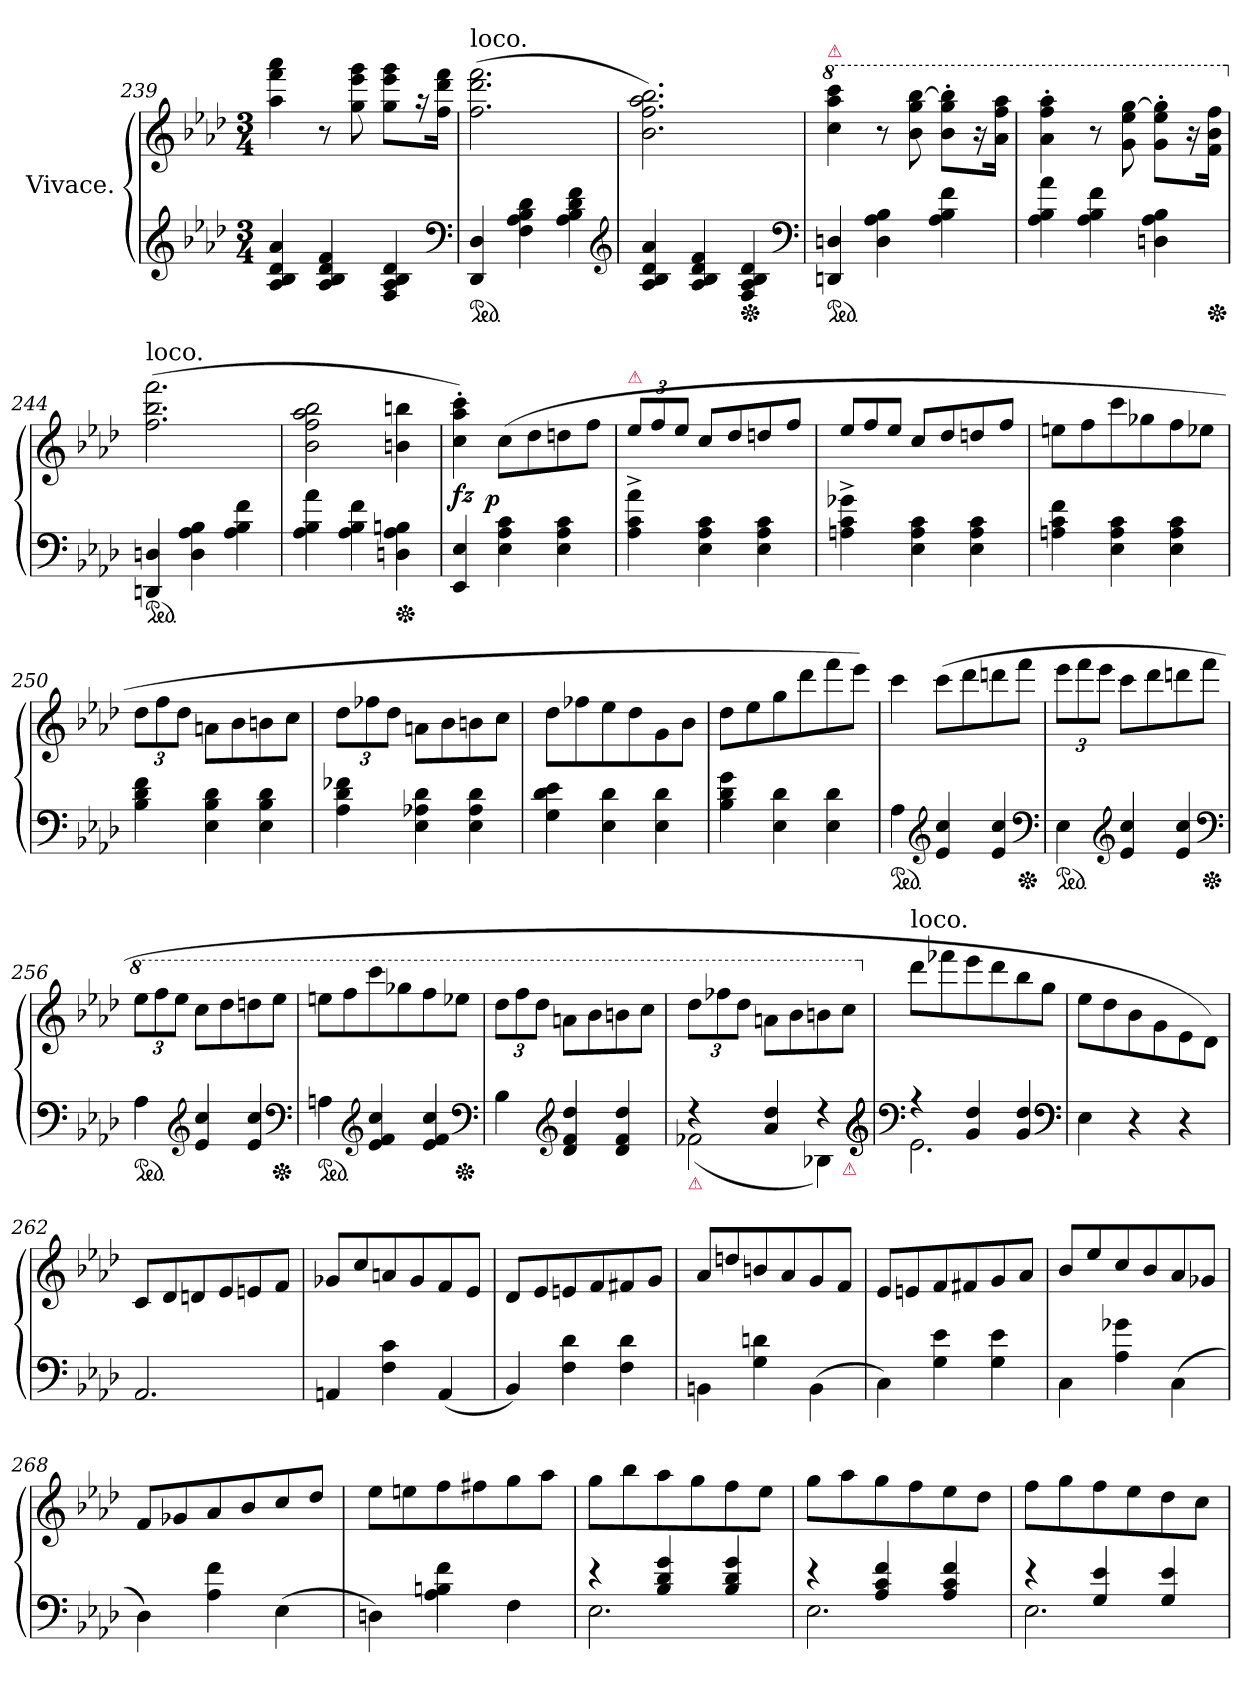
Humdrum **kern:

**kern	**kern	**dynam
*part1	*part1	*part1
*staff2	*staff1	*staff1/2
*I"Vivace.	*	*
*clefG2	*clefG2	*
*k[b-e-a-d-]	*k[b-e-a-d-]	*
*M3/4	*M3/4	*
=239	=239	=239
4A- 4B- 4d- 4a-	4aa- 4fff 4aaa-	.
4A- 4B- 4d- 4f	8r	.
.	8gg 8eee- 8ggg	.
4F 4A- 4B- 4d-	8gg 8eee- 8gggL	.
.	16r	.
.	16ff 16ddd- 16fffJk	.
*clefF4	*	*
=240	=240	=240
!	!LO:TX:a:t=loco.	!
*ped	*	*
4DD- 4D-	(>2.ff 2.ddd- 2.fff	.
4F 4A- 4B- 4d-	.	.
4A- 4B- 4d- 4f	.	.
*clefG2	*	*
=241	=241	=241
4A- 4B- 4d- 4a-	2.b- 2.ff 2.aa- 2.bb-)	.
4A- 4B- 4d- 4f	.	.
*Xped	*	*
4F 4A- 4B- 4d-	.	.
*clefF4	*	*
=242	=242	=242
*	*8va	*
!	!LO:TX:a:color=crimson:t=⚠	!
*ped	*	*
4DDn 4Dn	4ccc 4aaa- 4cccc	.
4D 4A- 4B-	8r	.
.	8bb- 8ggg [8bbb-	.
4A- 4B- 4f	8bb-'> 8ggg'> 8bbb-]'>L	.
.	16r	.
.	16aa- 16fff 16aaa-Jk	.
=243	=243	=243
4A- 4B- 4a-	4aa-'> 4fff'> 4aaa-'>	.
4A- 4B- 4f	8r	.
.	8gg 8eee- [8ggg	.
4Dn 4A- 4B-	8gg'> 8eee-'> 8ggg]'>L	.
.	16r	.
*Xped	*	*
.	16ff 16bb- 16fffJk	.
=244	=244	=244
*	*X8va	*
!	!LO:TX:a:t=loco.	!
*ped	*	*
4DDn 4Dn	(>2.ff 2.bb- 2.fff	.
4D 4A- 4B-	.	.
4A- 4B- 4f	.	.
=245	=245	=245
4A- 4B- 4a-	2b- 2ff 2aa- 2bb-	.
4A- 4B- 4f	.	.
*Xped	*	*
4Dn 4A- 4Bn	4bn 4bbn	.
=246	=246	=246
4EE- 4E-	4cc'> 4aa-'> 4ccc'>)	fz
!	!	!LO:DY:rj
4E- 4A- 4c	(>8ccL	p
.	8dd-	.
4E- 4A- 4c	8ddn	.
.	8ffJ	.
=247	=247	=247
!	!LO:TX:a:color=crimson:t=⚠	!
4A-^>\ 4c^>\ 4a-^>\	12ee-/L	.
.	12ff/	.
.	12ee-/J	.
4E- 4A- 4c	8cc/L	.
.	8dd-	.
4E- 4A- 4c	8ddn	.
.	8ffJ	.
=248	=248	=248
*	*Xtuplet	*
4An^> 4c^> 4g-X^>	12ee-/L	.
.	12ff	.
.	12ee-J	.
4E- 4A 4c	8cc/L	.
.	8dd-	.
4E- 4A 4c	8ddn	.
.	8ffJ	.
=249	=249	=249
4An 4c 4f	8eenL	.
.	8ff	.
4E- 4A 4c	8ccc	.
.	8gg-X	.
4E- 4A 4c	8ff	.
.	8ee-XJ	.
=250	=250	=250
*	*tuplet	*
4B- 4d- 4f	12dd-L	.
.	12ff	.
.	12dd-J	.
4E- 4B- 4d-	8anL	.
.	8b-	.
4E- 4B- 4d-	8bn	.
.	8ccJ	.
=251	=251	=251
4A- 4d- 4f-X	12dd-L	.
.	12ff-X	.
.	12dd-J	.
4E- 4A-X 4d-	8anL	.
.	8b-	.
4E- 4A- 4d-	8bn	.
.	8ccJ	.
=252	=252	=252
4G 4d- 4e-	8dd-L	.
.	8ff-X	.
4E- 4d-	8ee-	.
.	8dd-	.
4E- 4d-	8g	.
.	8b-J	.
=253	=253	=253
4B- 4d- 4g	8dd-L	.
.	8ee-	.
4E- 4d-	8gg	.
.	8ddd-	.
4E- 4d-	8fff	.
.	8eee-J)	.
=254	=254	=254
*ped	*	*
4A-	4ccc	.
*clefG2	*	*
4e- 4cc	(>8cccL	.
.	8ddd-	.
4e- 4cc	8dddn	.
*Xped	*	*
.	8fffJ	.
*clefF4	*	*
=255	=255	=255
*ped	*	*
4E-	12eee-L	.
.	12fff	.
.	12eee-J	.
*clefG2	*	*
4e- 4cc	8cccL	.
.	8ddd-	.
4e- 4cc	8dddn	.
*Xped	*	*
.	8fffJ	.
*clefF4	*	*
=256	=256	=256
*	*8va	*
*ped	*	*
4A-	12eee-L	.
.	12fff	.
.	12eee-J	.
*clefG2	*	*
4e- 4cc	8cccL	.
.	8ddd-	.
4e- 4cc	8dddn	.
*Xped	*	*
.	8eee-J	.
*clefF4	*	*
=257	=257	=257
*ped	*	*
4An	8eeenL	.
.	8fff	.
*clefG2	*	*
4e- 4f 4cc	8cccc	.
.	8ggg-X	.
4e- 4f 4cc	8fff	.
*Xped	*	*
.	8eee-XJ	.
*clefF4	*	*
=258	=258	=258
4B-	12ddd-\L	.
.	12fff	.
.	12ddd-J	.
*clefG2	*	*
4d- 4f 4dd-	8aanL	.
.	8bb-	.
4d- 4f 4dd-	8bbn	.
.	8cccJ	.
=259	=259	=259
*^	*	*
!LO:TX:b:color=crimson:t=⚠	!	!	!
*	*^	*	*
4rdd	(<2f-X	2ryy	12ddd-L	.
.	.	.	12fff-X	.
.	.	.	12ddd-J	.
4a- 4dd-	.	.	8aanL	.
.	.	.	8bb-	.
4r	4B-X)	8ryy	8bbn	.
!	!	!LO:TX:b:color=crimson:t=⚠	!	!
.	.	8ryy	8cccJ	.
*clefG2	*	*	*	*
*	*v	*v	*	*
=260	=260	=260	=260
*	*	*X8va	*
*	*^	*	*
!	!	!	!LO:TX:a:t=loco.	!
*	*v	*v	*	*
4rff	2.e-	8ddd-L	.
.	.	8fff-X	.
4g 4dd-	.	8eee-	.
.	.	8ddd-	.
4g 4dd-	.	8bb-	.
.	.	8ggJ	.
*v	*v	*	*
*clefF4	*	*
=261	=261	=261
4E-	8ee-\L	.
.	8dd-	.
4r	8b-	.
.	8g	.
4r	8e-	.
.	8d-J)	.
=262	=262	=262
2.AA-	8cL	.
.	8d-	.
.	8dn	.
.	8e-	.
.	8en	.
.	8fJ	.
=263	=263	=263
4AAn	8g-XL	.
.	8cc	.
4F 4c	8an	.
.	8g-	.
(<4AA	8f	.
.	8e-J	.
=264	=264	=264
4BB-)	8d-L	.
.	8e-	.
4F 4d-	8en	.
.	8f	.
4F 4d-	8f#X	.
.	8gJ	.
=265	=265	=265
4BBn\	8a-L	.
.	8ddn	.
4G 4dn	8bn	.
.	8a-	.
(>4BB\	8g	.
.	8fJ	.
=266	=266	=266
4C\)	8e-L	.
.	8en	.
4G 4e-	8f	.
.	8f#X	.
4G 4e-	8g	.
.	8a-J	.
=267	=267	=267
4C\	8b-/L	.
.	8ee-	.
4A- 4g-X	8cc	.
.	8b-	.
(>4C\	8a-	.
.	8g-XJ	.
=268	=268	=268
4D-)	8fL	.
.	8g-X	.
4A- 4f	8a-	.
.	8b-	.
(>4E-	8cc	.
.	8dd-J	.
=269	=269	=269
4Dn)	8ee-L	.
.	8een	.
4A- 4Bn 4f	8ff	.
.	8ff#X	.
4F	8gg	.
.	8aa-J	.
=270	=270	=270
*^	*	*
4re	2.E-	8ggL	.
.	.	8bb-	.
4B- 4d- 4g	.	8aa-	.
.	.	8gg	.
4B- 4d- 4g	.	8ff	.
.	.	8ee-J	.
=271	=271	=271	=271
4re	2.E-	8ggL	.
.	.	8aa-	.
4A- 4c 4f	.	8gg	.
.	.	8ff	.
4A- 4c 4f	.	8ee-	.
.	.	8dd-J	.
=272	=272	=272	=272
4re	2.E-	8ffL	.
.	.	8gg	.
4G 4e-	.	8ff	.
.	.	8ee-	.
4G 4e-	.	8dd-	.
.	.	8ccJ	.
*v	*v	*	*
=	=	=
*-	*-	*-
